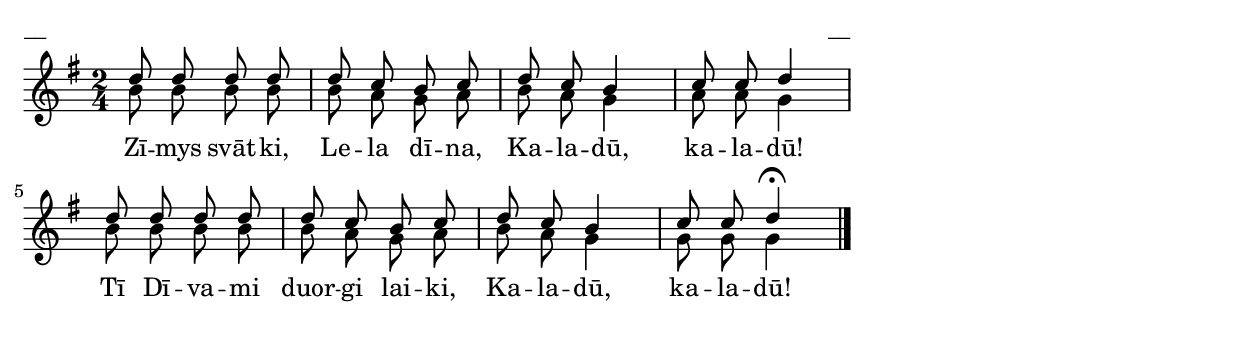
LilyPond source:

\version "2.13.16"
%\header {
%    title = "Zīmys svātki, Lela dīna"
%}
\paper {
line-width = 14\cm
left-margin = 0.4\cm
between-system-padding = 0.1\cm
between-system-space = 0.1\cm
}
\layout {
indent = #0
ragged-last = ##f
}


voiceA = \relative c' {
\clef "treble"
\key g \major
\time 2/4
d'8 d d d | d8 c b c |
d8 c b4 | c8 c d4 |
d8 d d d | d8 c b c |
d8 c b4 | c8 c d4\fermata |
\bar "|."
} 

lyricA = \lyricmode {
Zī -- mys svāt -- ki, Le -- la dī -- na,
Ka -- la -- dū, ka -- la -- dū!
Tī Dī -- va -- mi duor -- gi lai -- ki,
Ka -- la -- dū, ka -- la -- dū!
}

voiceB = \relative c' {
b'8 b b b | b8 a g a |
b8 a g4 | a8 a g4 |
b8 b b b | b8 a g a |
b8 a g4 | g8 g g4  |
}

fullScore = <<
\new Staff {
<<
\new Voice = "voiceA" { \voiceOne \autoBeamOff \voiceA }
\lyricsto "voiceA" \new Lyrics \lyricA
\new Voice = "voiceB" { \voiceTwo \autoBeamOff \voiceB }
>>
}
>>

\score {
\fullScore
\header { piece = "__" opus = "__" }
}
\markup { \with-color #(x11-color 'white) \sans \smaller "__" }
\score {
\unfoldRepeats
\fullScore
\midi {
\context { \Staff \remove "Staff_performer" }
\context { \Voice \consists "Staff_performer" }
}
}



